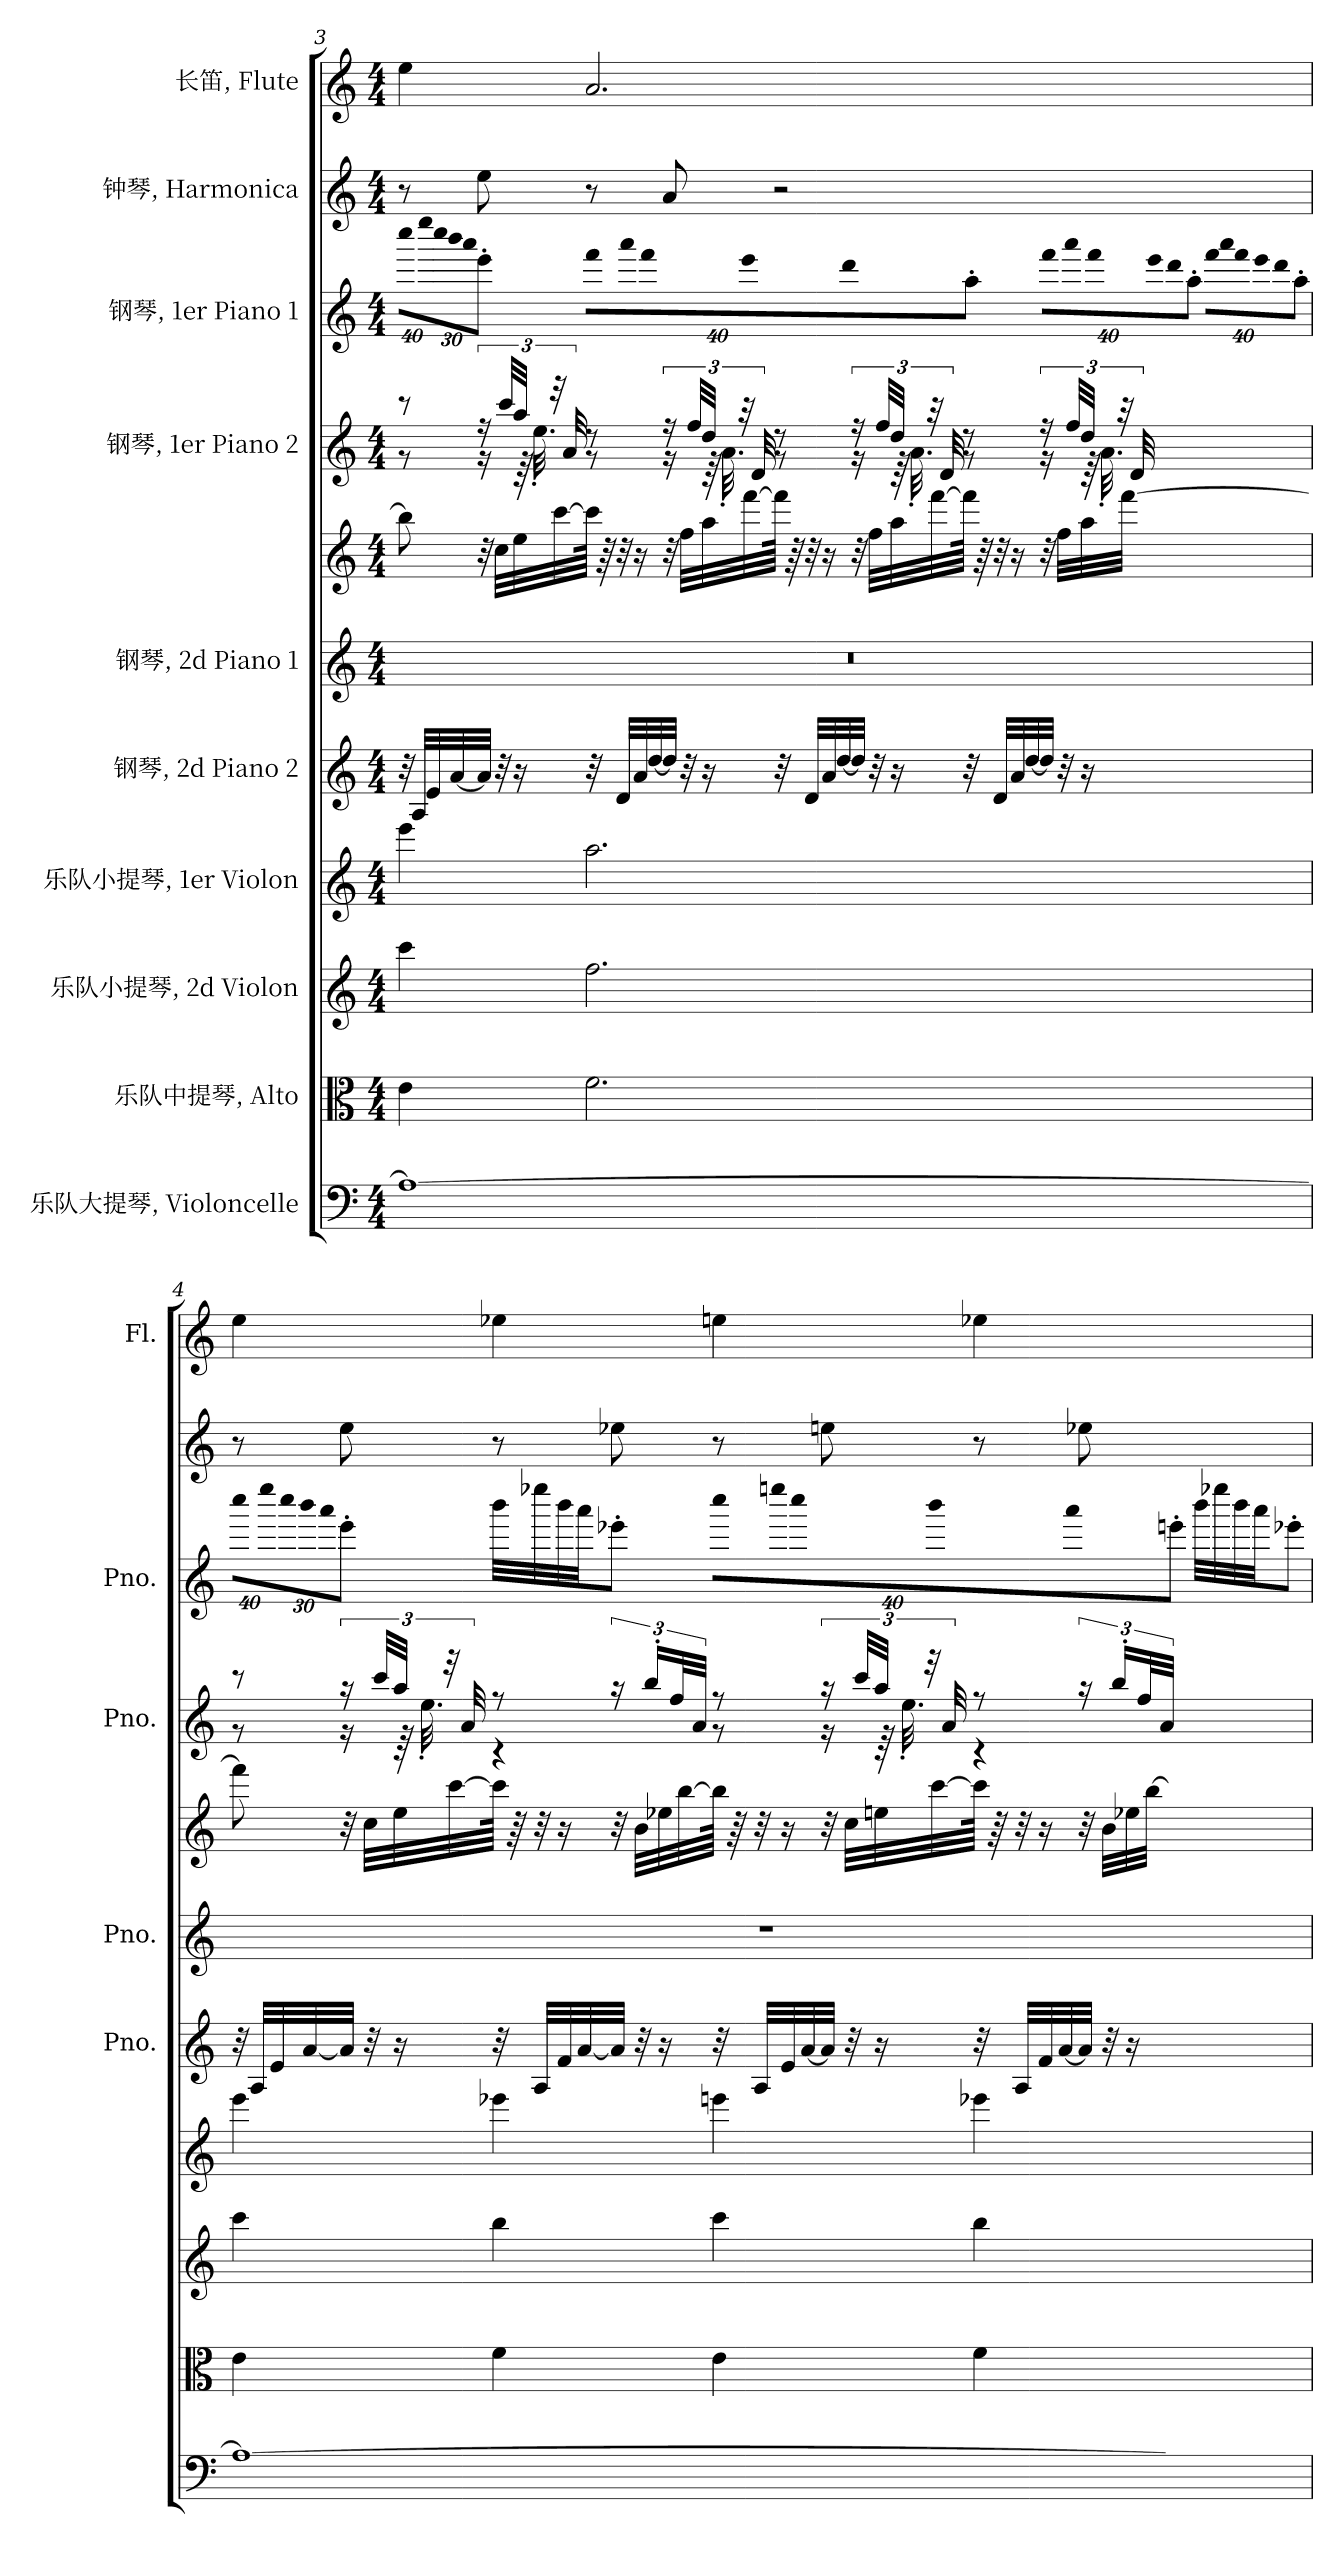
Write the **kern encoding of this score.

**kern	**kern	**kern	**kern	**kern	**kern	**kern	**kern	**kern	**kern	**kern
*part10	*part9	*part8	*part7	*part6	*part5	*part5	*part4	*part3	*part2	*part1
*staff11	*staff10	*staff9	*staff8	*staff7	*staff6	*staff5	*staff4	*staff3	*staff2	*staff1
*I"乐队大提琴, Violoncelle	*I"乐队中提琴, Alto	*I"乐队小提琴, 2d Violon	*I"乐队小提琴, 1er Violon	*I"钢琴, 2d Piano 2	*I"钢琴, 2d Piano 1	*	*I"钢琴, 1er Piano 2	*I"钢琴, 1er Piano 1	*I"钟琴, Harmonica	*I"长笛, Flute
*	*	*	*	*I'Pno.	*I'Pno.	*	*I'Pno.	*I'Pno.	*	*I'Fl.
!!LO:PB:g=z
*clefF4	*clefC3	*clefG2	*clefG2	*clefG2	*clefG2	*clefG2	*clefG2	*clefG2	*clefG2	*clefG2
*	*	*	*	*	*	*	*	*	*ITrd-14c-24	*
*k[]	*k[]	*k[]	*k[]	*k[]	*k[]	*k[]	*k[]	*k[]	*k[]	*k[]
*M4/4	*M4/4	*M4/4	*M4/4	*M4/4	*M4/4	*M4/4	*M4/4	*M4/4	*M4/4	*M4/4
=3	=3	=3	=3	=3	=3	=3	=3	=3	=3	=3
*	*	*	*	*	*	*	*^	*	*	*
*	*	*	*	*	*	*	*	*	*Xbrackettup	*	*
!	!	!	!	!	!	!	!	!	!LO:N:vis=32	!	!
1A_	4e\	4ccc\	4eee\	32r	1r	8bb\]	8r	8r	640%23cccc\LLL	8r	4ee\
.	.	.	.	32A/LLL	.	.	.	.	.	.	.
!	!	!	!	!	!	!	!	!	!LO:N:vis=32	!	!
.	.	.	.	.	.	.	.	.	640%23eeee\	.	.
.	.	.	.	32e/	.	.	.	.	.	.	.
!	!	!	!	!	!	!	!	!	!LO:N:vis=256%9	!	!
.	.	.	.	.	.	.	.	.	960%17cccc\L	.	.
!	!	!	!	!	!	!	!	!	!LO:N:vis=256%9	!	!
.	.	.	.	.	.	.	.	.	960%17bbb\	.	.
.	.	.	.	[32a/	.	.	.	.	.	.	.
!	!	!	!	!	!	!	!	!	!LO:N:vis=256%9	!	!
.	.	.	.	.	.	.	.	.	960%17aaa\JJJ	.	.
.	.	.	.	32a/JJJ]	.	32r	24r	16r	8eee'\J	8eeee\	.
.	.	.	.	32r	.	32cc\LLL	.	.	.	.	.
.	.	.	.	.	.	.	48ccc/LLL	.	.	.	.
.	.	.	.	16r	.	32ee\	48aa/JJJ	64r	.	.	.
.	.	.	.	.	.	.	.	32.ee'\	.	.	.
.	.	.	.	.	.	.	48r	.	.	.	.
.	.	.	.	.	.	[32ccc\	.	.	.	.	.
.	.	.	.	.	.	.	48a/	.	.	.	.
*	*	*	*	*	*	*	*	*	*	*	*MM66
!	!	!	!	!	!	!	!	!	!LO:N:vis=32	!	!
.	2.f\	2.ff\	2.aa\	32r	.	64ccc\JJJk]	8r	8r	640%23fff\LLL	8r	2.a/
.	.	.	.	.	.	64r	.	.	.	.	.
.	.	.	.	32d/LLL	.	32r	.	.	.	.	.
!	!	!	!	!	!	!	!	!	!LO:N:vis=32	!	!
.	.	.	.	.	.	.	.	.	640%23aaa\	.	.
.	.	.	.	32a/	.	16r	.	.	.	.	.
!	!	!	!	!	!	!	!	!	!LO:N:vis=256%9	!	!
.	.	.	.	.	.	.	.	.	960%17fff\L	.	.
!	!	!	!	!	!	!	!	!	!LO:N:vis=256%9	!	!
.	.	.	.	.	.	.	.	.	960%17eee\	.	.
.	.	.	.	[32dd/	.	.	.	.	.	.	.
!	!	!	!	!	!	!	!	!	!LO:N:vis=256%9	!	!
.	.	.	.	.	.	.	.	.	960%17ddd\JJJ	.	.
.	.	.	.	32dd/JJJ]	.	32r	24r	16r	8aa'\J	8aaa/	.
.	.	.	.	32r	.	32ff\LLL	.	.	.	.	.
.	.	.	.	.	.	.	48ff/LLL	.	.	.	.
.	.	.	.	16r	.	32aa\	48dd/JJJ	64r	.	.	.
.	.	.	.	.	.	.	.	32.a'\	.	.	.
.	.	.	.	.	.	.	48r	.	.	.	.
.	.	.	.	.	.	[32fff\	.	.	.	.	.
.	.	.	.	.	.	.	48d/	.	.	.	.
!	!	!	!	!	!	!	!	!	!LO:N:vis=32	!	!
.	.	.	.	32r	.	64fff\JJJk]	8r	8r	640%23fff\LLL	2r	.
.	.	.	.	.	.	64r	.	.	.	.	.
.	.	.	.	32d/LLL	.	32r	.	.	.	.	.
!	!	!	!	!	!	!	!	!	!LO:N:vis=32	!	!
.	.	.	.	.	.	.	.	.	640%23aaa\	.	.
.	.	.	.	32a/	.	16r	.	.	.	.	.
!	!	!	!	!	!	!	!	!	!LO:N:vis=256%9	!	!
.	.	.	.	.	.	.	.	.	960%17fff\L	.	.
!	!	!	!	!	!	!	!	!	!LO:N:vis=256%9	!	!
.	.	.	.	.	.	.	.	.	960%17eee\	.	.
.	.	.	.	[32dd/	.	.	.	.	.	.	.
!	!	!	!	!	!	!	!	!	!LO:N:vis=256%9	!	!
.	.	.	.	.	.	.	.	.	960%17ddd\JJJ	.	.
.	.	.	.	32dd/JJJ]	.	32r	24r	16r	8aa'\J	.	.
.	.	.	.	32r	.	32ff\LLL	.	.	.	.	.
.	.	.	.	.	.	.	48ff/LLL	.	.	.	.
.	.	.	.	16r	.	32aa\	48dd/JJJ	64r	.	.	.
.	.	.	.	.	.	.	.	32.a'\	.	.	.
.	.	.	.	.	.	.	48r	.	.	.	.
.	.	.	.	.	.	[32fff\	.	.	.	.	.
.	.	.	.	.	.	.	48d/	.	.	.	.
!	!	!	!	!	!	!	!	!	!LO:N:vis=32	!	!
.	.	.	.	32r	.	64fff\JJJk]	8r	8r	640%23fff\LLL	.	.
.	.	.	.	.	.	64r	.	.	.	.	.
.	.	.	.	32d/LLL	.	32r	.	.	.	.	.
!	!	!	!	!	!	!	!	!	!LO:N:vis=32	!	!
.	.	.	.	.	.	.	.	.	640%23aaa\	.	.
.	.	.	.	32a/	.	16r	.	.	.	.	.
!	!	!	!	!	!	!	!	!	!LO:N:vis=256%9	!	!
.	.	.	.	.	.	.	.	.	960%17fff\L	.	.
!	!	!	!	!	!	!	!	!	!LO:N:vis=256%9	!	!
.	.	.	.	.	.	.	.	.	960%17eee\	.	.
.	.	.	.	[32dd/	.	.	.	.	.	.	.
!	!	!	!	!	!	!	!	!	!LO:N:vis=256%9	!	!
.	.	.	.	.	.	.	.	.	960%17ddd\JJJ	.	.
.	.	.	.	32dd/JJJ]	.	32r	24r	16r	8aa'\J	.	.
.	.	.	.	32r	.	32ff\LLL	.	.	.	.	.
.	.	.	.	.	.	.	48ff/LLL	.	.	.	.
.	.	.	.	16r	.	32aa\	48dd/JJJ	64r	.	.	.
.	.	.	.	.	.	.	.	32.a'\	.	.	.
.	.	.	.	.	.	.	48r	.	.	.	.
.	.	.	.	.	.	[32fff\JJJ	.	.	.	.	.
.	.	.	.	.	.	.	48d/	.	.	.	.
!!LO:PB:g=z
=4	=4	=4	=4	=4	=4	=4	=4	=4	=4	=4	=4
*	*	*	*	*	*	*	*	*	*	*	*MM70
!	!	!	!	!	!	!	!	!	!LO:N:vis=32	!	!
1A_	4e\	4ccc\	4eee\	32r	1r	8fff\]	8r	8r	640%23cccc\LLL	8r	4ee\
.	.	.	.	32A/LLL	.	.	.	.	.	.	.
!	!	!	!	!	!	!	!	!	!LO:N:vis=32	!	!
.	.	.	.	.	.	.	.	.	640%23eeee\	.	.
.	.	.	.	32e/	.	.	.	.	.	.	.
!	!	!	!	!	!	!	!	!	!LO:N:vis=256%9	!	!
.	.	.	.	.	.	.	.	.	960%17cccc\L	.	.
!	!	!	!	!	!	!	!	!	!LO:N:vis=256%9	!	!
.	.	.	.	.	.	.	.	.	960%17bbb\	.	.
.	.	.	.	[32a/	.	.	.	.	.	.	.
!	!	!	!	!	!	!	!	!	!LO:N:vis=256%9	!	!
.	.	.	.	.	.	.	.	.	960%17aaa\JJJ	.	.
.	.	.	.	32a/JJJ]	.	32r	24r	16r	8eee'\J	8eeee\	.
.	.	.	.	32r	.	32cc\LLL	.	.	.	.	.
.	.	.	.	.	.	.	48ccc/LLL	.	.	.	.
.	.	.	.	16r	.	32ee\	48aa/JJJ	64r	.	.	.
.	.	.	.	.	.	.	.	32.ee'\	.	.	.
.	.	.	.	.	.	.	48r	.	.	.	.
.	.	.	.	.	.	[32ccc\	.	.	.	.	.
.	.	.	.	.	.	.	48a/	.	.	.	.
.	4f\	4bb\	4eee-X\	32r	.	64ccc\JJJk]	8r	4r	32bbb\LLL	8r	4ee-X\
.	.	.	.	.	.	64r	.	.	.	.	.
.	.	.	.	32A/LLL	.	32r	.	.	32eeee-X\	.	.
.	.	.	.	32f/	.	16r	.	.	32bbb\	.	.
.	.	.	.	[32a/	.	.	.	.	32aaa\JJ	.	.
.	.	.	.	32a/JJJ]	.	32r	24r	.	8eee-X'\J	8eeee-X\	.
.	.	.	.	32r	.	32b\LLL	.	.	.	.	.
.	.	.	.	.	.	.	24bb'/LL	.	.	.	.
.	.	.	.	16r	.	32ee-X\	.	.	.	.	.
.	.	.	.	.	.	.	48ff/L	.	.	.	.
.	.	.	.	.	.	[32bb\	.	.	.	.	.
.	.	.	.	.	.	.	48a/JJJ	.	.	.	.
!	!	!	!	!	!	!	!	!	!LO:N:vis=32	!	!
.	4e\	4ccc\	4eeen\	32r	.	64bb\JJJk]	8r	8r	640%23cccc\LLL	8r	4een\
.	.	.	.	.	.	64r	.	.	.	.	.
.	.	.	.	32A/LLL	.	32r	.	.	.	.	.
!	!	!	!	!	!	!	!	!	!LO:N:vis=32	!	!
.	.	.	.	.	.	.	.	.	640%23eeeen\	.	.
.	.	.	.	32e/	.	16r	.	.	.	.	.
!	!	!	!	!	!	!	!	!	!LO:N:vis=256%9	!	!
.	.	.	.	.	.	.	.	.	960%17cccc\L	.	.
!	!	!	!	!	!	!	!	!	!LO:N:vis=256%9	!	!
.	.	.	.	.	.	.	.	.	960%17bbb\	.	.
.	.	.	.	[32a/	.	.	.	.	.	.	.
!	!	!	!	!	!	!	!	!	!LO:N:vis=256%9	!	!
.	.	.	.	.	.	.	.	.	960%17aaa\JJJ	.	.
.	.	.	.	32a/JJJ]	.	32r	24r	16r	8eeen'\J	8eeeen\	.
.	.	.	.	32r	.	32cc\LLL	.	.	.	.	.
.	.	.	.	.	.	.	48ccc/LLL	.	.	.	.
.	.	.	.	16r	.	32een\	48aa/JJJ	64r	.	.	.
.	.	.	.	.	.	.	.	32.ee'\	.	.	.
.	.	.	.	.	.	.	48r	.	.	.	.
.	.	.	.	.	.	[32ccc\	.	.	.	.	.
.	.	.	.	.	.	.	48a/	.	.	.	.
.	4f\	4bb\	4eee-X\	32r	.	64ccc\JJJk]	8r	4r	32bbb\LLL	8r	4ee-X\
.	.	.	.	.	.	64r	.	.	.	.	.
.	.	.	.	32A/LLL	.	32r	.	.	32eeee-X\	.	.
.	.	.	.	32f/	.	16r	.	.	32bbb\	.	.
.	.	.	.	[32a/	.	.	.	.	32aaa\JJ	.	.
.	.	.	.	32a/JJJ]	.	32r	24r	.	8eee-X'\J	8eeee-X\	.
.	.	.	.	32r	.	32b\LLL	.	.	.	.	.
.	.	.	.	.	.	.	24bb'/LL	.	.	.	.
.	.	.	.	16r	.	32ee-X\	.	.	.	.	.
.	.	.	.	.	.	.	48ff/L	.	.	.	.
.	.	.	.	.	.	[32bb\JJJ	.	.	.	.	.
.	.	.	.	.	.	.	48a/JJJ	.	.	.	.
*	*	*	*	*	*	*	*v	*v	*	*	*
=	=	=	=	=	=	=	=	=	=	=
*-	*-	*-	*-	*-	*-	*-	*-	*-	*-	*-
